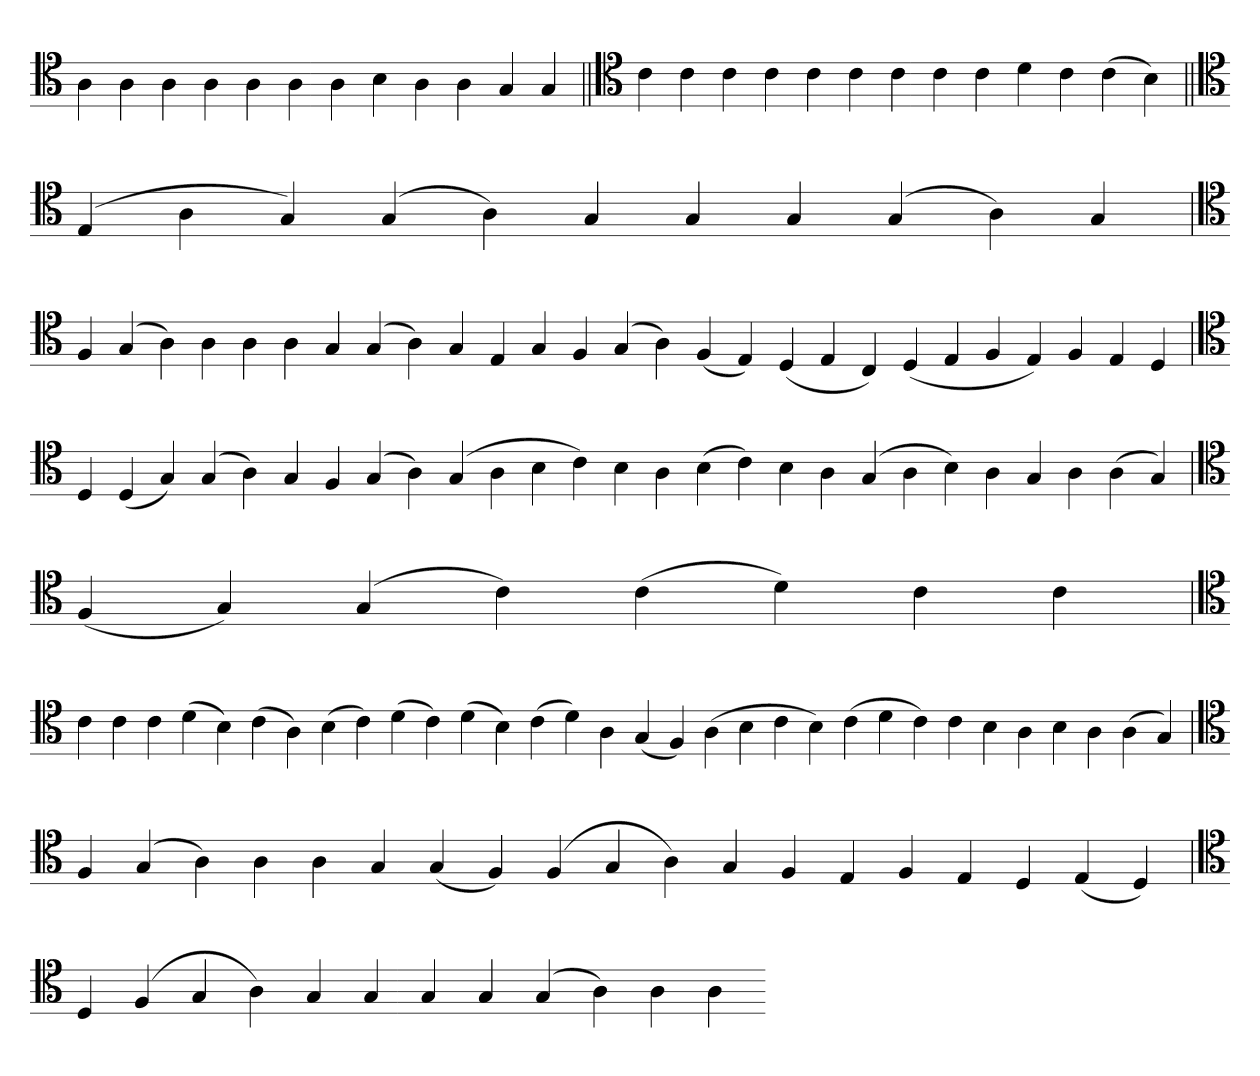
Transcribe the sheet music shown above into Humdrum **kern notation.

**kern
*part1
*staff1
*clefC4
=
4A
4A
4A
4A
4A
4A
4A
4B
4A
4A
4G
4G
=||
*clefC4
4c
4c
4c
4c
4c
4c
4c
4c
4c
4d
4c
(4c
4B)
=||
*clefC4
(4E
4A
4G)
(4G
4A)
4G
4G
4G
(4G
4A)
4G
=`
*clefC4
4F
(4G
4A)
4A
4A
4A
4G
(4G
4A)
4G
4E
4G
4F
(4G
4A)
(4F
4E)
(4D
4E
4C)
(4D
4E
4F
4E)
4F
4E
4D
='
*clefC4
4D
(4D
4G)
(4G
4A)
4G
4F
(4G
4A)
(4G
4A
4B
4c)
4B
4A
(4B
4c)
4B
4A
(4G
4A
4B)
4A
4G
4A
(4A
4G)
=
*clefC4
(4F
4G)
(4G
4c)
(4c
4d)
4c
4c
=`
*clefC4
4c
4c
4c
(4d
4B)
(4c
4A)
(4B
4c)
(4d
4c)
(4d
4B)
(4c
4d)
4A
(4G
4F)
(4A
4B
4c
4B)
(4c
4d
4c)
4c
4B
4A
4B
4A
(4A
4G)
='
*clefC4
4F
(4G
4A)
4A
4A
4G
(4G
4F)
(4F
4G
4A)
4G
4F
4E
4F
4E
4D
(4E
4D)
=
*clefC4
4D
(4F
4G
4A)
4G
4G
4G
4G
(4G
4A)
4A
4A
=-
*-
